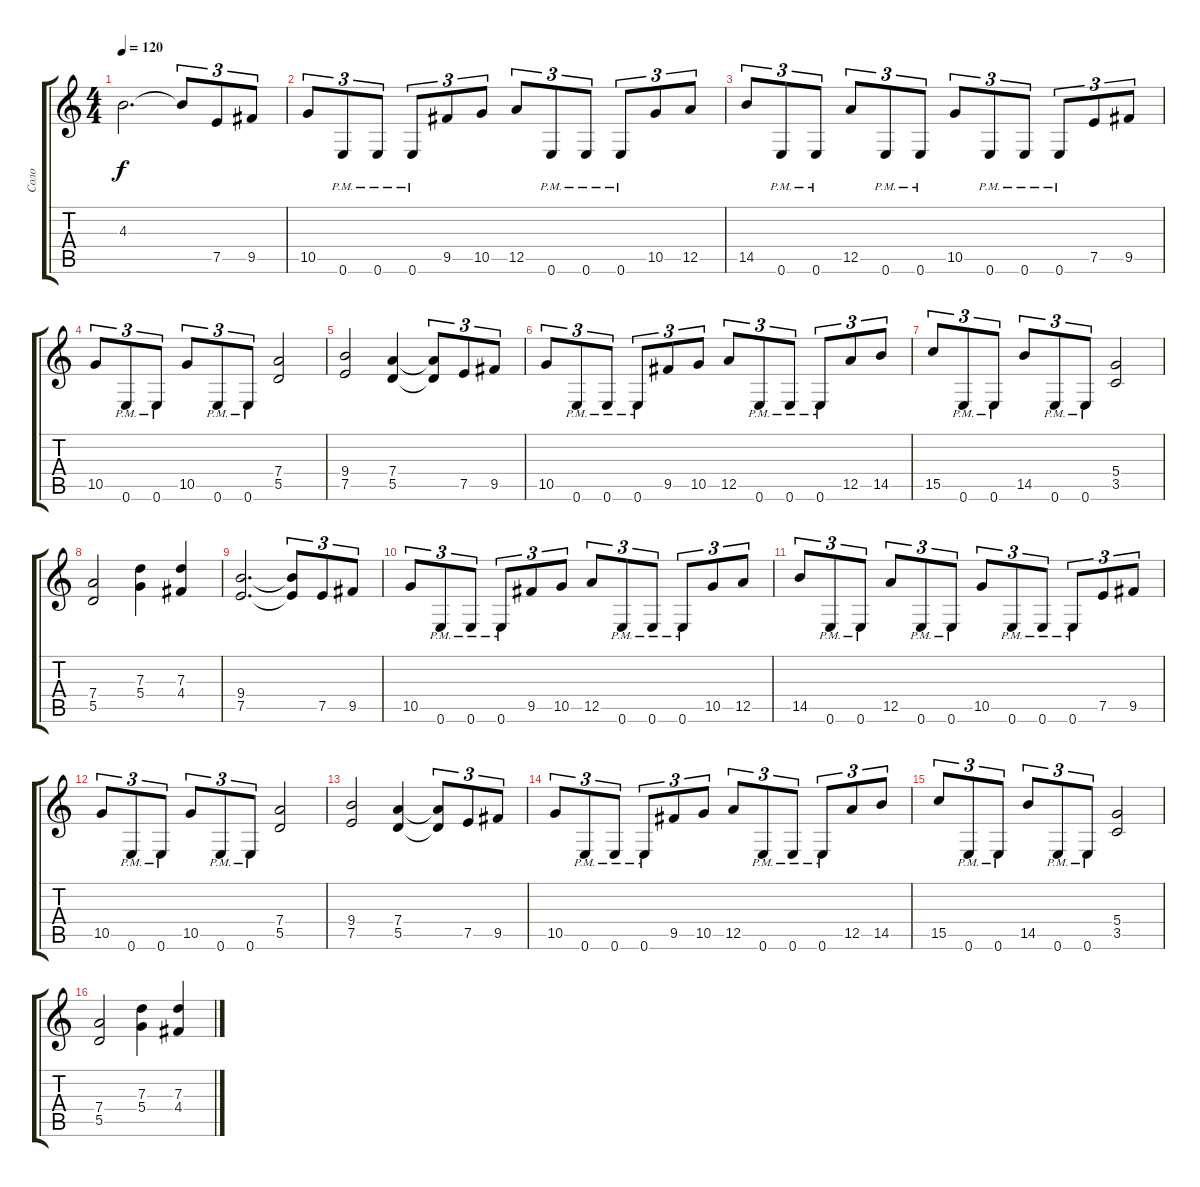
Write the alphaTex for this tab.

\track ("Соло" "Соло") {instrument distortionguitar}
\staff {score tabs}
\tuning (E4 B3 G3 D3 A2 E2) {hide}
\ts (4 4)
\tempo 120
\clef g2
\ks c
4.3{t}.2{d dy f} 4.3{t}.8{tu (3 2)} 7.5.8{tu (3 2)} 9.5.8{tu (3 2)} |
10.5.8{tu (3 2)} 0.6{pm}.8{tu (3 2)} 0.6{pm}.8{tu (3 2)} 0.6{pm}.8{tu (3 2)} 9.5.8{tu (3 2)} 10.5.8{tu (3 2)} 12.5.8{tu (3 2)} 0.6{pm}.8{tu (3 2)} 0.6{pm}.8{tu (3 2)} 0.6{pm}.8{tu (3 2)} 10.5.8{tu (3 2)} 12.5.8{tu (3 2)} |
14.5.8{tu (3 2)} 0.6{pm}.8{tu (3 2)} 0.6{pm}.8{tu (3 2)} 12.5.8{tu (3 2)} 0.6{pm}.8{tu (3 2)} 0.6{pm}.8{tu (3 2)} 10.5.8{tu (3 2)} 0.6{pm}.8{tu (3 2)} 0.6{pm}.8{tu (3 2)} 0.6{pm}.8{tu (3 2)} 7.5.8{tu (3 2)} 9.5.8{tu (3 2)} |
10.5.8{tu (3 2)} 0.6{pm}.8{tu (3 2)} 0.6{pm}.8{tu (3 2)} 10.5.8{tu (3 2)} 0.6{pm}.8{tu (3 2)} 0.6{pm}.8{tu (3 2)} (7.4 5.5).2 |
(9.4 7.5).2 (7.4 5.5).4 (7.4{t} 5.5{t}).8{tu (3 2)} 7.5.8{tu (3 2)} 9.5.8{tu (3 2)} |
10.5.8{tu (3 2)} 0.6{pm}.8{tu (3 2)} 0.6{pm}.8{tu (3 2)} 0.6{pm}.8{tu (3 2)} 9.5.8{tu (3 2)} 10.5.8{tu (3 2)} 12.5.8{tu (3 2)} 0.6{pm}.8{tu (3 2)} 0.6{pm}.8{tu (3 2)} 0.6{pm}.8{tu (3 2)} 12.5.8{tu (3 2)} 14.5.8{tu (3 2)} |
15.5.8{tu (3 2)} 0.6{pm}.8{tu (3 2)} 0.6{pm}.8{tu (3 2)} 14.5.8{tu (3 2)} 0.6{pm}.8{tu (3 2)} 0.6{pm}.8{tu (3 2)} (5.4 3.5).2 |
(7.4 5.5).2 (7.3 5.4).4 (7.3 4.4).4 |
(9.4 7.5).2{d} (9.4{t} 7.5{t}).8{tu (3 2)} 7.5.8{tu (3 2)} 9.5.8{tu (3 2)} |
10.5.8{tu (3 2)} 0.6{pm}.8{tu (3 2)} 0.6{pm}.8{tu (3 2)} 0.6{pm}.8{tu (3 2)} 9.5.8{tu (3 2)} 10.5.8{tu (3 2)} 12.5.8{tu (3 2)} 0.6{pm}.8{tu (3 2)} 0.6{pm}.8{tu (3 2)} 0.6{pm}.8{tu (3 2)} 10.5.8{tu (3 2)} 12.5.8{tu (3 2)} |
14.5.8{tu (3 2)} 0.6{pm}.8{tu (3 2)} 0.6{pm}.8{tu (3 2)} 12.5.8{tu (3 2)} 0.6{pm}.8{tu (3 2)} 0.6{pm}.8{tu (3 2)} 10.5.8{tu (3 2)} 0.6{pm}.8{tu (3 2)} 0.6{pm}.8{tu (3 2)} 0.6{pm}.8{tu (3 2)} 7.5.8{tu (3 2)} 9.5.8{tu (3 2)} |
10.5.8{tu (3 2)} 0.6{pm}.8{tu (3 2)} 0.6{pm}.8{tu (3 2)} 10.5.8{tu (3 2)} 0.6{pm}.8{tu (3 2)} 0.6{pm}.8{tu (3 2)} (7.4 5.5).2 |
(9.4 7.5).2 (7.4 5.5).4 (7.4{t} 5.5{t}).8{tu (3 2)} 7.5.8{tu (3 2)} 9.5.8{tu (3 2)} |
10.5.8{tu (3 2)} 0.6{pm}.8{tu (3 2)} 0.6{pm}.8{tu (3 2)} 0.6{pm}.8{tu (3 2)} 9.5.8{tu (3 2)} 10.5.8{tu (3 2)} 12.5.8{tu (3 2)} 0.6{pm}.8{tu (3 2)} 0.6{pm}.8{tu (3 2)} 0.6{pm}.8{tu (3 2)} 12.5.8{tu (3 2)} 14.5.8{tu (3 2)} |
15.5.8{tu (3 2)} 0.6{pm}.8{tu (3 2)} 0.6{pm}.8{tu (3 2)} 14.5.8{tu (3 2)} 0.6{pm}.8{tu (3 2)} 0.6{pm}.8{tu (3 2)} (5.4 3.5).2 |
(7.4 5.5).2 (7.3 5.4).4 (7.3 4.4).4
